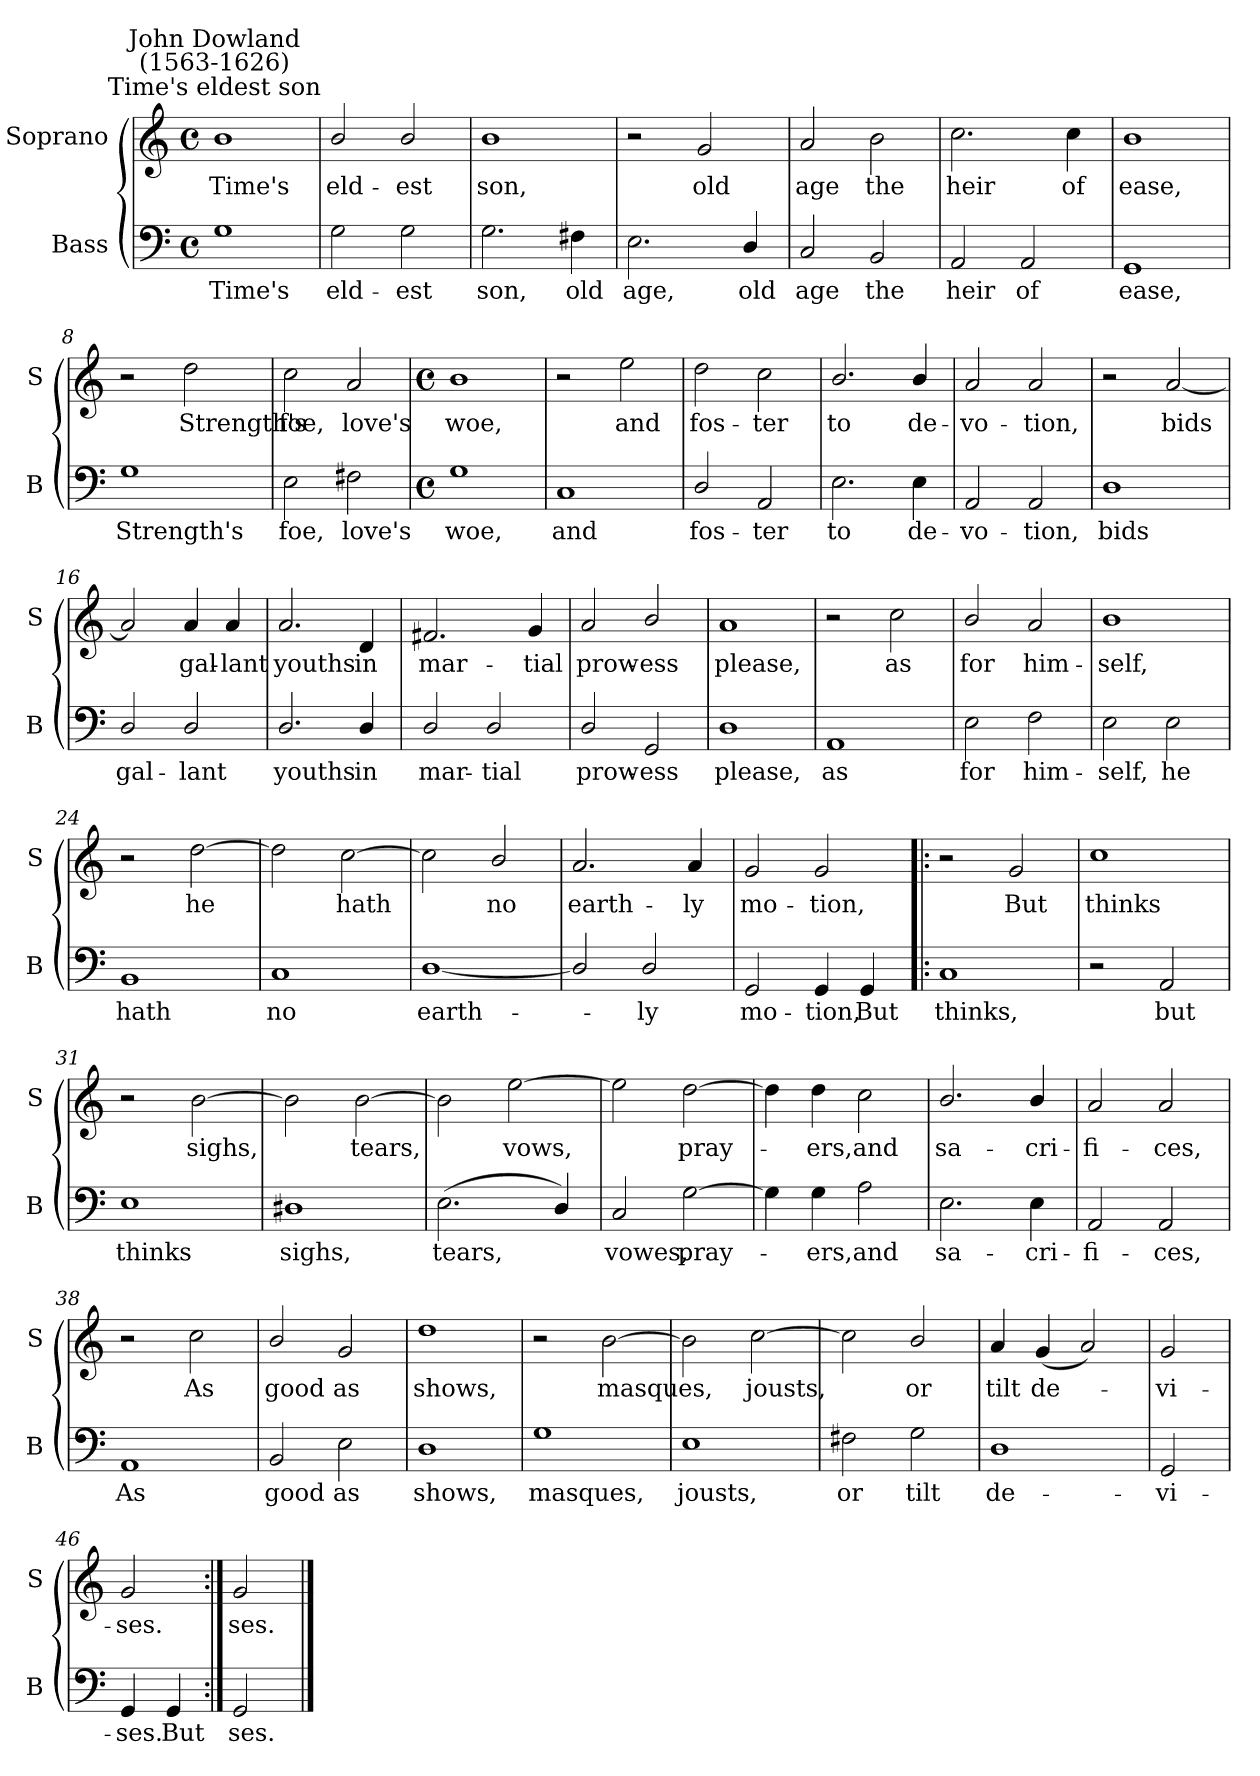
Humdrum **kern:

**kern	**text	**kern	**text
*part2	*part2	*part1	*part1
*staff2	*staff2	*staff1	*staff1
*I"Bass	*	*I"Soprano	*
*I'B	*	*I'S	*
*clefF4	*	*clefG2	*
*k[]	*	*k[]	*
*C:	*	*C:	*
*M4/4	*	*M4/4	*
*met(c)	*	*met(c)	*
=1	=1	=1	=1
!	!	!LO:TX:a:cj:t=Time's eldest son	!
!	!	!LO:TX:a:cj:t=John Dowland\n(1563-1626)	!
!	!LO:LY:b	!	!LO:LY:b
1G	Time's	1b	Time's
=2	=2	=2	=2
!	!LO:LY:b	!	!LO:LY:b
2G	eld-	2b/	eld-
!	!LO:LY:b	!	!LO:LY:b
2G	-est	2b/	-est
=3	=3	=3	=3
!	!LO:LY:b	!	!LO:LY:b
2.G	son,	1b	son,
!	!LO:LY:b	!	!
4F#X	old	.	.
=4	=4	=4	=4
!	!LO:LY:b	!	!
2.E	age,	2r	.
!	!	!	!LO:LY:b
.	.	2g	old
!	!LO:LY:b	!	!
4D/	old	.	.
=5	=5	=5	=5
!	!LO:LY:b	!	!LO:LY:b
2C	age	2a	age
!	!LO:LY:b	!	!LO:LY:b
2BB	the	2b	the
=6	=6	=6	=6
!	!LO:LY:b	!	!LO:LY:b
2AA	heir	2.cc	heir
!	!LO:LY:b	!	!
2AA	of	.	.
!	!	!	!LO:LY:b
.	.	4cc	of
=7	=7	=7	=7
!	!LO:LY:b	!	!LO:LY:b
1GG	ease,	1b	ease,
=8	=8	=8	=8
!	!LO:LY:b	!	!
1G	Strength's	2r	.
!	!	!	!LO:LY:b
.	.	2dd	Strength's
=9	=9	=9	=9
!	!LO:LY:b	!	!LO:LY:b
2E	foe,	2cc	foe,
!	!LO:LY:b	!	!LO:LY:b
2F#X	love's	2a	love's
!!LO:LB:g=z
=10	=10	=10	=10
*M4/4	*	*M4/4	*
*met(c)	*	*met(c)	*
!	!LO:LY:b	!	!LO:LY:b
1G	woe,	1b	woe,
=11	=11	=11	=11
!	!LO:LY:b	!	!
1C	and	2r	.
!	!	!	!LO:LY:b
.	.	2ee	and
=12	=12	=12	=12
!	!LO:LY:b	!	!LO:LY:b
2D/	fos-	2dd	fos-
!	!LO:LY:b	!	!LO:LY:b
2AA	-ter	2cc	-ter
=13	=13	=13	=13
!	!LO:LY:b	!	!LO:LY:b
2.E	to	2.b/	to
!	!LO:LY:b	!	!LO:LY:b
4E	de-	4b/	de-
=14	=14	=14	=14
!	!LO:LY:b	!	!LO:LY:b
2AA	-vo-	2a	-vo-
!	!LO:LY:b	!	!LO:LY:b
2AA	-tion,	2a	-tion,
=15	=15	=15	=15
!	!LO:LY:b	!	!
1D	bids	2r	.
!	!	!	!LO:LY:b
.	.	[2a	bids
=16	=16	=16	=16
!	!LO:LY:b	!	!
2D/	gal-	2a]	.
!	!LO:LY:b	!	!LO:LY:b
2D/	-lant	4a	gal-
!	!	!	!LO:LY:b
.	.	4a	-lant
=17	=17	=17	=17
!	!LO:LY:b	!	!LO:LY:b
2.D/	youths	2.a	youths
!	!LO:LY:b	!	!LO:LY:b
4D/	in	4d	in
=18	=18	=18	=18
!	!LO:LY:b	!	!LO:LY:b
2D/	mar-	2.f#X	mar-
!	!LO:LY:b	!	!
2D/	-tial	.	.
!	!	!	!LO:LY:b
.	.	4g	-tial
=19	=19	=19	=19
!	!LO:LY:b	!	!LO:LY:b
2D/	prow-	2a	prow-
!	!LO:LY:b	!	!LO:LY:b
2GG	-ess	2b/	-ess
!!LO:LB:g=z
=20	=20	=20	=20
!	!LO:LY:b	!	!LO:LY:b
1D	please,	1a	please,
=21	=21	=21	=21
!	!LO:LY:b	!	!
1AA	as	2r	.
!	!	!	!LO:LY:b
.	.	2cc	as
=22	=22	=22	=22
!	!LO:LY:b	!	!LO:LY:b
2E	for	2b/	for
!	!LO:LY:b	!	!LO:LY:b
2F	him-	2a	him-
=23	=23	=23	=23
!	!LO:LY:b	!	!LO:LY:b
2E	-self,	1b	-self,
!	!LO:LY:b	!	!
2E	he	.	.
=24	=24	=24	=24
!	!LO:LY:b	!	!
1BB	hath	2r	.
!	!	!	!LO:LY:b
.	.	[2dd	he
=25	=25	=25	=25
!	!LO:LY:b	!	!
1C	no	2dd]	.
!	!	!	!LO:LY:b
.	.	[2cc	hath
=26	=26	=26	=26
!	!LO:LY:b	!	!
[1D/	earth-	2cc]	.
!	!	!	!LO:LY:b
.	.	2b/	no
=27	=27	=27	=27
!	!	!	!LO:LY:b
2D/]	.	2.a	earth-
!	!LO:LY:b	!	!
2D/	ly	.	.
!	!	!	!LO:LY:b
.	.	4a	-ly
=28	=28	=28	=28
!	!LO:LY:b	!	!LO:LY:b
2GG	mo-	2g	mo-
!	!LO:LY:b	!	!LO:LY:b
4GG	-tion,	2g	-tion,
!	!LO:LY:b	!	!
4GG	But	.	.
!!LO:LB:g=z
=29!|:	=29!|:	=29!|:	=29!|:
!	!LO:LY:b	!	!
1C	thinks,	2r	.
!	!	!	!LO:LY:b
.	.	2g	But
=30	=30	=30	=30
!	!	!	!LO:LY:b
2r	.	1cc	thinks
!	!LO:LY:b	!	!
2AA	but	.	.
=31	=31	=31	=31
!	!LO:LY:b	!	!
1E	thinks	2r	.
!	!	!	!LO:LY:b
.	.	[2b	sighs,
=32	=32	=32	=32
!	!LO:LY:b	!	!
1D#X	sighs,	2b]	.
!	!	!	!LO:LY:b
.	.	[2b	tears,
=33	=33	=33	=33
!	!LO:LY:b	!	!
(<2.E	tears,	2b]	.
!	!	!	!LO:LY:b
.	.	[2ee	vows,
4D/)	.	.	.
=34	=34	=34	=34
!	!LO:LY:b	!	!
2C	vowes,	2ee]	.
!	!LO:LY:b	!	!LO:LY:b
[2G	pray-	[2dd	pray-
=35	=35	=35	=35
4G]	.	4dd]	.
!	!LO:LY:b	!	!LO:LY:b
4G	-ers,	4dd	-ers,
!	!LO:LY:b	!	!LO:LY:b
2A	and	2cc	and
=36	=36	=36	=36
!	!LO:LY:b	!	!LO:LY:b
2.E	sa-	2.b/	sa-
!	!LO:LY:b	!	!LO:LY:b
4E	-cri-	4b/	-cri-
=37	=37	=37	=37
!	!LO:LY:b	!	!LO:LY:b
2AA	-fi-	2a	-fi-
!	!LO:LY:b	!	!LO:LY:b
2AA	-ces,	2a	-ces,
!!LO:LB:g=z
=38	=38	=38	=38
!	!LO:LY:b	!	!
1AA	As	2r	.
!	!	!	!LO:LY:b
.	.	2cc	As
=39	=39	=39	=39
!	!LO:LY:b	!	!LO:LY:b
2BB	good	2b/	good
!	!LO:LY:b	!	!LO:LY:b
2E	as	2g	as
=40	=40	=40	=40
!	!LO:LY:b	!	!LO:LY:b
1D	shows,	1dd	shows,
=41	=41	=41	=41
!	!LO:LY:b	!	!
1G	masques,	2r	.
!	!	!	!LO:LY:b
.	.	[2b	masques,
=42	=42	=42	=42
!	!LO:LY:b	!	!
1E	jousts,	2b]	.
!	!	!	!LO:LY:b
.	.	[2cc	jousts,
=43	=43	=43	=43
!	!LO:LY:b	!	!
2F#X	or	2cc]	.
!	!LO:LY:b	!	!LO:LY:b
2G	tilt	2b/	or
=44	=44	=44	=44
!	!LO:LY:b	!	!LO:LY:b
1D	de-	4a	tilt
!	!	!	!LO:LY:b
.	.	(<4g	de-
.	.	2a)	.
=45	=45	=45	=45
!	!LO:LY:b	!	!LO:LY:b
2GG	-vi-	2g	vi-
=46	=46	=46	=46
!	!LO:LY:b	!	!LO:LY:b
4GG	-ses.	2g	-ses.
!	!LO:LY:b	!	!
4GG	But	.	.
=47:|!	=47:|!	=47:|!	=47:|!
!	!LO:LY:b	!	!LO:LY:b
2GG	ses.	2g	ses.
==	==	==	==
*-	*-	*-	*-
